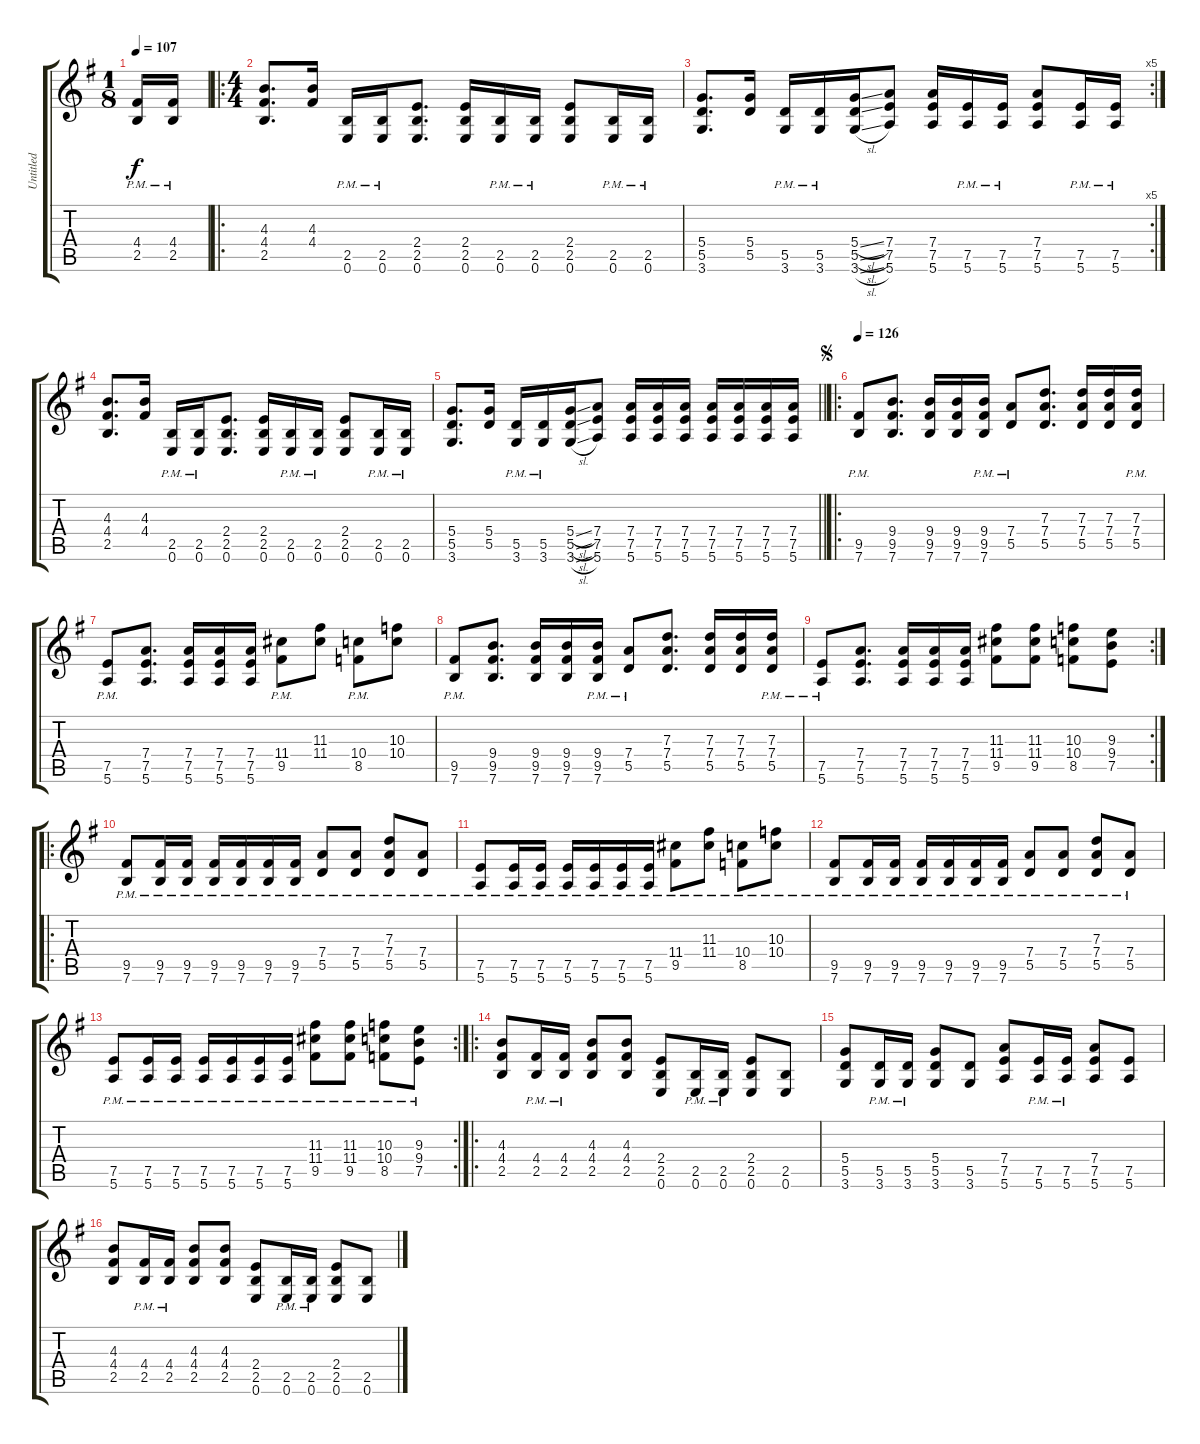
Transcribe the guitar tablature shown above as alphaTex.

\track ("Untitled" "Untitled") {instrument overdrivenguitar}
\staff {score tabs}
\tuning (E4 B3 G3 D3 A2 E2) {hide}
\ts (1 8)
\tempo 107
\clef g2
\ks g
(4.4{pm} 2.5{pm}).16{dy f instrument overdrivenguitar} (4.4{pm} 2.5{pm}).16 |
\ro
\ts (4 4)
(4.3 4.4 2.5).8{d} (4.3 4.4).16 (2.5{pm} 0.6{pm}).16 (2.5{pm} 0.6{pm}).16 (2.4 2.5 0.6).8{d} (2.4 2.5 0.6).16 (2.5{pm} 0.6{pm}).16 (2.5{pm} 0.6{pm}).16 (2.4 2.5 0.6).8 (2.5{pm} 0.6{pm}).16 (2.5{pm} 0.6{pm}).16 |
\rc 5
(5.4 5.5 3.6).8{d} (5.4 5.5).16 (5.5{pm} 3.6{pm}).16 (5.5{pm} 3.6{pm}).16 (5.4{sl} 5.5{sl} 3.6{sl}).16 (7.4 7.5 5.6).8 (7.4 7.5 5.6).16 (7.5{pm} 5.6{pm}).16 (7.5{pm} 5.6{pm}).16 (7.4 7.5 5.6).8 (7.5{pm} 5.6{pm}).16 (7.5{pm} 5.6{pm}).16 |
(4.3 4.4 2.5).8{d} (4.3 4.4).16 (2.5{pm} 0.6{pm}).16 (2.5{pm} 0.6{pm}).16 (2.4 2.5 0.6).8{d} (2.4 2.5 0.6).16 (2.5{pm} 0.6{pm}).16 (2.5{pm} 0.6{pm}).16 (2.4 2.5 0.6).8 (2.5{pm} 0.6{pm}).16 (2.5{pm} 0.6{pm}).16 |
\barLineRight lightlight
(5.4 5.5 3.6).8{d} (5.4 5.5).16 (5.5{pm} 3.6{pm}).16 (5.5{pm} 3.6{pm}).16 (5.4{sl} 5.5{sl} 3.6{sl}).16 (7.4 7.5 5.6).8 (7.4 7.5 5.6).16 (7.4 7.5 5.6).16 (7.4 7.5 5.6).16 (7.4 7.5 5.6).16 (7.4 7.5 5.6).16 (7.4 7.5 5.6).16 (7.4 7.5 5.6).16 |
\ro
\jump segno
\tempo 126
(9.5{pm} 7.6{pm}).8 (9.4 9.5 7.6).8{d} (9.4 9.5 7.6).16 (9.4 9.5 7.6).16 (9.4{pm} 9.5{pm} 7.6{pm}).16 (7.4{pm} 5.5{pm}).8 (7.3 7.4 5.5).8{d} (7.3 7.4 5.5).16 (7.3 7.4 5.5).16 (7.3{pm} 7.4{pm} 5.5{pm}).16 |
(7.5{pm} 5.6{pm}).8 (7.4 7.5 5.6).8{d} (7.4 7.5 5.6).16 (7.4 7.5 5.6).16 (7.4 7.5 5.6).16 (11.4{pm} 9.5{pm}).8 (11.3 11.4).8 (10.4{pm} 8.5{pm}).8 (10.3 10.4).8 |
(9.5{pm} 7.6{pm}).8 (9.4 9.5 7.6).8{d} (9.4 9.5 7.6).16 (9.4 9.5 7.6).16 (9.4{pm} 9.5{pm} 7.6{pm}).16 (7.4{pm} 5.5{pm}).8 (7.3 7.4 5.5).8{d} (7.3 7.4 5.5).16 (7.3 7.4 5.5).16 (7.3{pm} 7.4{pm} 5.5{pm}).16 |
\rc 2
(7.5{pm} 5.6{pm}).8 (7.4 7.5 5.6).8{d} (7.4 7.5 5.6).16 (7.4 7.5 5.6).16 (7.4 7.5 5.6).16 (11.3 11.4 9.5).8 (11.3 11.4 9.5).8 (10.3 10.4 8.5).8 (9.3 9.4 7.5).8 |
\ro
(9.5{pm} 7.6{pm}).8 (9.5{pm} 7.6{pm}).16 (9.5{pm} 7.6{pm}).16 (9.5{pm} 7.6{pm}).16 (9.5{pm} 7.6{pm}).16 (9.5{pm} 7.6{pm}).16 (9.5{pm} 7.6{pm}).16 (7.4{pm} 5.5{pm}).8 (7.4{pm} 5.5{pm}).8 (7.3{pm} 7.4{pm} 5.5{pm}).8 (7.4{pm} 5.5{pm}).8 |
(7.5{pm} 5.6{pm}).8 (7.5{pm} 5.6{pm}).16 (7.5{pm} 5.6{pm}).16 (7.5{pm} 5.6{pm}).16 (7.5{pm} 5.6{pm}).16 (7.5{pm} 5.6{pm}).16 (7.5{pm} 5.6{pm}).16 (11.4{pm} 9.5{pm}).8 (11.3{pm} 11.4{pm}).8 (10.4{pm} 8.5{pm}).8 (10.3{pm} 10.4{pm}).8 |
(9.5{pm} 7.6{pm}).8 (9.5{pm} 7.6{pm}).16 (9.5{pm} 7.6{pm}).16 (9.5{pm} 7.6{pm}).16 (9.5{pm} 7.6{pm}).16 (9.5{pm} 7.6{pm}).16 (9.5{pm} 7.6{pm}).16 (7.4{pm} 5.5{pm}).8 (7.4{pm} 5.5{pm}).8 (7.3{pm} 7.4{pm} 5.5{pm}).8 (7.4{pm} 5.5{pm}).8 |
\rc 2
(7.5{pm} 5.6{pm}).8 (7.5{pm} 5.6{pm}).16 (7.5{pm} 5.6{pm}).16 (7.5{pm} 5.6{pm}).16 (7.5{pm} 5.6{pm}).16 (7.5{pm} 5.6{pm}).16 (7.5{pm} 5.6{pm}).16 (11.3{pm} 11.4{pm} 9.5{pm}).8 (11.3{pm} 11.4{pm} 9.5{pm}).8 (10.3{pm} 10.4{pm} 8.5{pm}).8 (9.3{pm} 9.4{pm} 7.5{pm}).8 |
\ro
(4.3 4.4 2.5).8 (4.4{pm} 2.5{pm}).16 (4.4{pm} 2.5{pm}).16 (4.3 4.4 2.5).8 (4.3 4.4 2.5).8 (2.4 2.5 0.6).8 (2.5{pm} 0.6{pm}).16 (2.5{pm} 0.6{pm}).16 (2.4 2.5 0.6).8 (2.5 0.6).8 |
(5.4 5.5 3.6).8 (5.5{pm} 3.6{pm}).16 (5.5{pm} 3.6{pm}).16 (5.4 5.5 3.6).8 (5.5 3.6).8 (7.4 7.5 5.6).8 (7.5{pm} 5.6{pm}).16 (7.5{pm} 5.6{pm}).16 (7.4 7.5 5.6).8 (7.5 5.6).8 |
(4.3 4.4 2.5).8 (4.4{pm} 2.5{pm}).16 (4.4{pm} 2.5{pm}).16 (4.3 4.4 2.5).8 (4.3 4.4 2.5).8 (2.4 2.5 0.6).8 (2.5{pm} 0.6{pm}).16 (2.5{pm} 0.6{pm}).16 (2.4 2.5 0.6).8 (2.5 0.6).8
